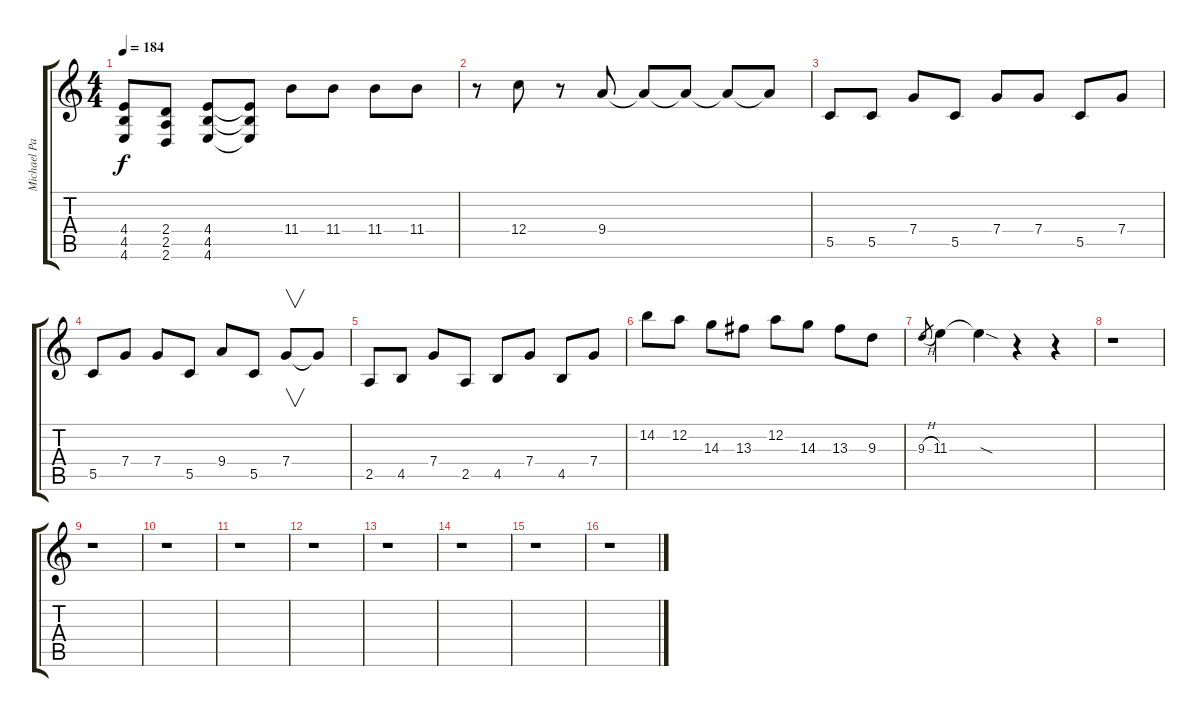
\track ("Michael Paget - Background Guitar" "Michael Pa") {instrument distortionguitar}
\staff {score tabs}
\tuning (D4 A3 F3 C3 G2 C2) {hide}
\ts (4 4)
\tempo 184
\clef g2
\ks c
(4.4 4.5 4.6).8{dy f} (2.4 2.5 2.6).8 (4.4 4.5 4.6).8 (4.4{t} 4.5{t} 4.6{t}).8 11.4.8 11.4.8 11.4.8 11.4.8 |
r.8 12.4.8 r.8 9.4.8 9.4{t}.8 9.4{t}.8 9.4{t}.8 9.4{t}.8 |
5.5.8 5.5.8 7.4.8 5.5.8 7.4.8 7.4.8 5.5.8 7.4.8 |
5.5.8 7.4.8 7.4.8 5.5.8 9.4.8 5.5.8 7.4.8{v} 7.4{t}.8 |
2.5.8 4.5.8 7.4.8 2.5.8 4.5.8 7.4.8 4.5.8 7.4.8 |
14.2.8 12.2.8 14.3.8 13.3.8 12.2.8 14.3.8 13.3.8 9.3.8 |
9.3{h}.8{gr} 11.3.4 11.3{sod t}.4 r.4 r.4 |
r.1 |
r.1 |
r.1 |
r.1 |
r.1 |
r.1 |
r.1 |
r.1 |
r.1
